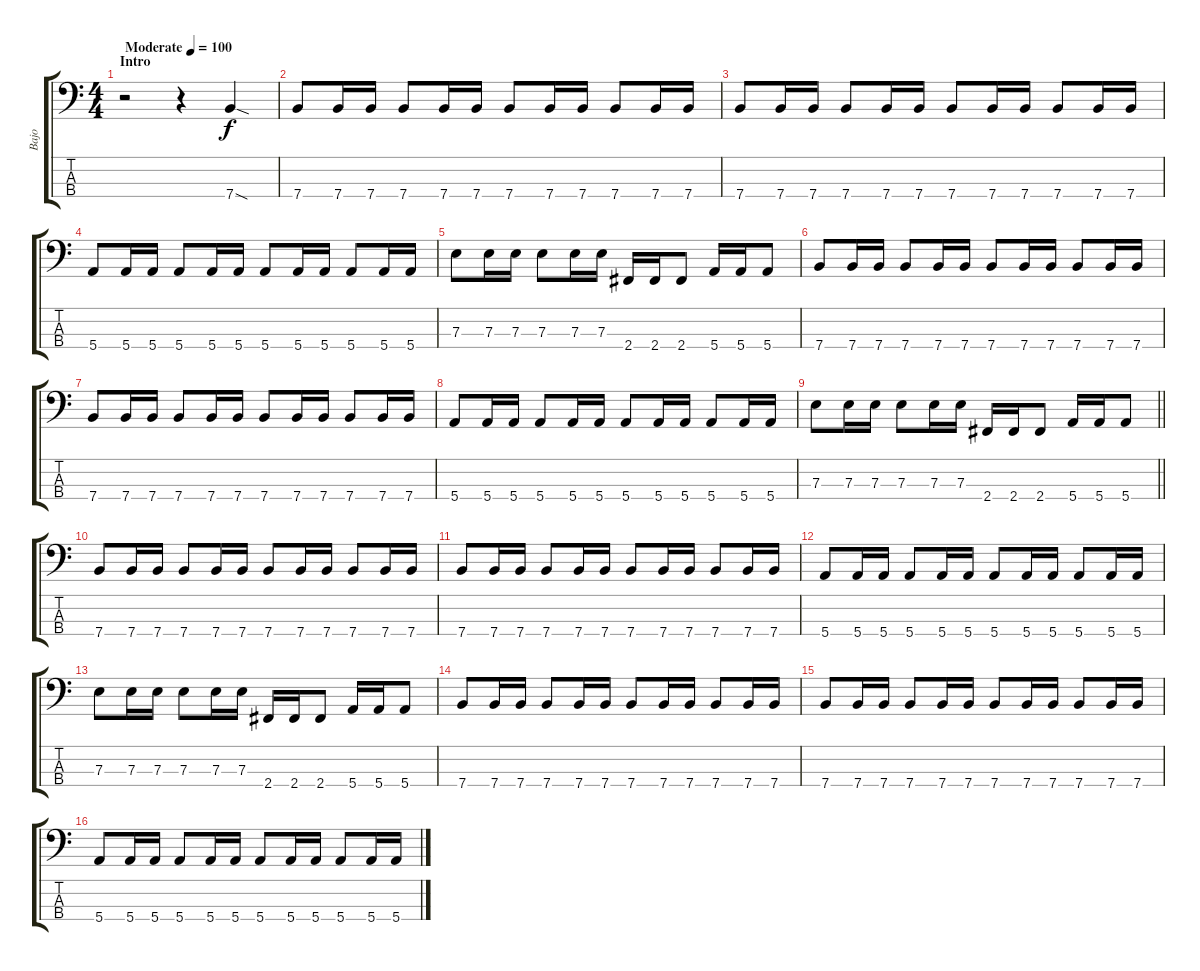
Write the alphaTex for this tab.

\track ("Bajo" "Bajo") {instrument electricbassfinger}
\staff {score tabs}
\tuning (G2 D2 A1 E1) {hide}
\ts (4 4)
\section ("" "Intro")
\tempo (100 "Moderate")
\clef f4
\ks c
r.2{dy f instrument electricbassfinger} r.4 7.4{sod}.4 |
7.4.8 7.4.16 7.4.16 7.4.8 7.4.16 7.4.16 7.4.8 7.4.16 7.4.16 7.4.8 7.4.16 7.4.16 |
7.4.8 7.4.16 7.4.16 7.4.8 7.4.16 7.4.16 7.4.8 7.4.16 7.4.16 7.4.8 7.4.16 7.4.16 |
5.4.8 5.4.16 5.4.16 5.4.8 5.4.16 5.4.16 5.4.8 5.4.16 5.4.16 5.4.8 5.4.16 5.4.16 |
7.3.8 7.3.16 7.3.16 7.3.8 7.3.16 7.3.16 2.4.16 2.4.16 2.4.8 5.4.16 5.4.16 5.4.8 |
7.4.8 7.4.16 7.4.16 7.4.8 7.4.16 7.4.16 7.4.8 7.4.16 7.4.16 7.4.8 7.4.16 7.4.16 |
7.4.8 7.4.16 7.4.16 7.4.8 7.4.16 7.4.16 7.4.8 7.4.16 7.4.16 7.4.8 7.4.16 7.4.16 |
5.4.8 5.4.16 5.4.16 5.4.8 5.4.16 5.4.16 5.4.8 5.4.16 5.4.16 5.4.8 5.4.16 5.4.16 |
\barLineRight lightlight
7.3.8 7.3.16 7.3.16 7.3.8 7.3.16 7.3.16 2.4.16 2.4.16 2.4.8 5.4.16 5.4.16 5.4.8 |
\section ("" "")
7.4.8 7.4.16 7.4.16 7.4.8 7.4.16 7.4.16 7.4.8 7.4.16 7.4.16 7.4.8 7.4.16 7.4.16 |
7.4.8 7.4.16 7.4.16 7.4.8 7.4.16 7.4.16 7.4.8 7.4.16 7.4.16 7.4.8 7.4.16 7.4.16 |
5.4.8 5.4.16 5.4.16 5.4.8 5.4.16 5.4.16 5.4.8 5.4.16 5.4.16 5.4.8 5.4.16 5.4.16 |
7.3.8 7.3.16 7.3.16 7.3.8 7.3.16 7.3.16 2.4.16 2.4.16 2.4.8 5.4.16 5.4.16 5.4.8 |
7.4.8 7.4.16 7.4.16 7.4.8 7.4.16 7.4.16 7.4.8 7.4.16 7.4.16 7.4.8 7.4.16 7.4.16 |
7.4.8 7.4.16 7.4.16 7.4.8 7.4.16 7.4.16 7.4.8 7.4.16 7.4.16 7.4.8 7.4.16 7.4.16 |
5.4.8 5.4.16 5.4.16 5.4.8 5.4.16 5.4.16 5.4.8 5.4.16 5.4.16 5.4.8 5.4.16 5.4.16
